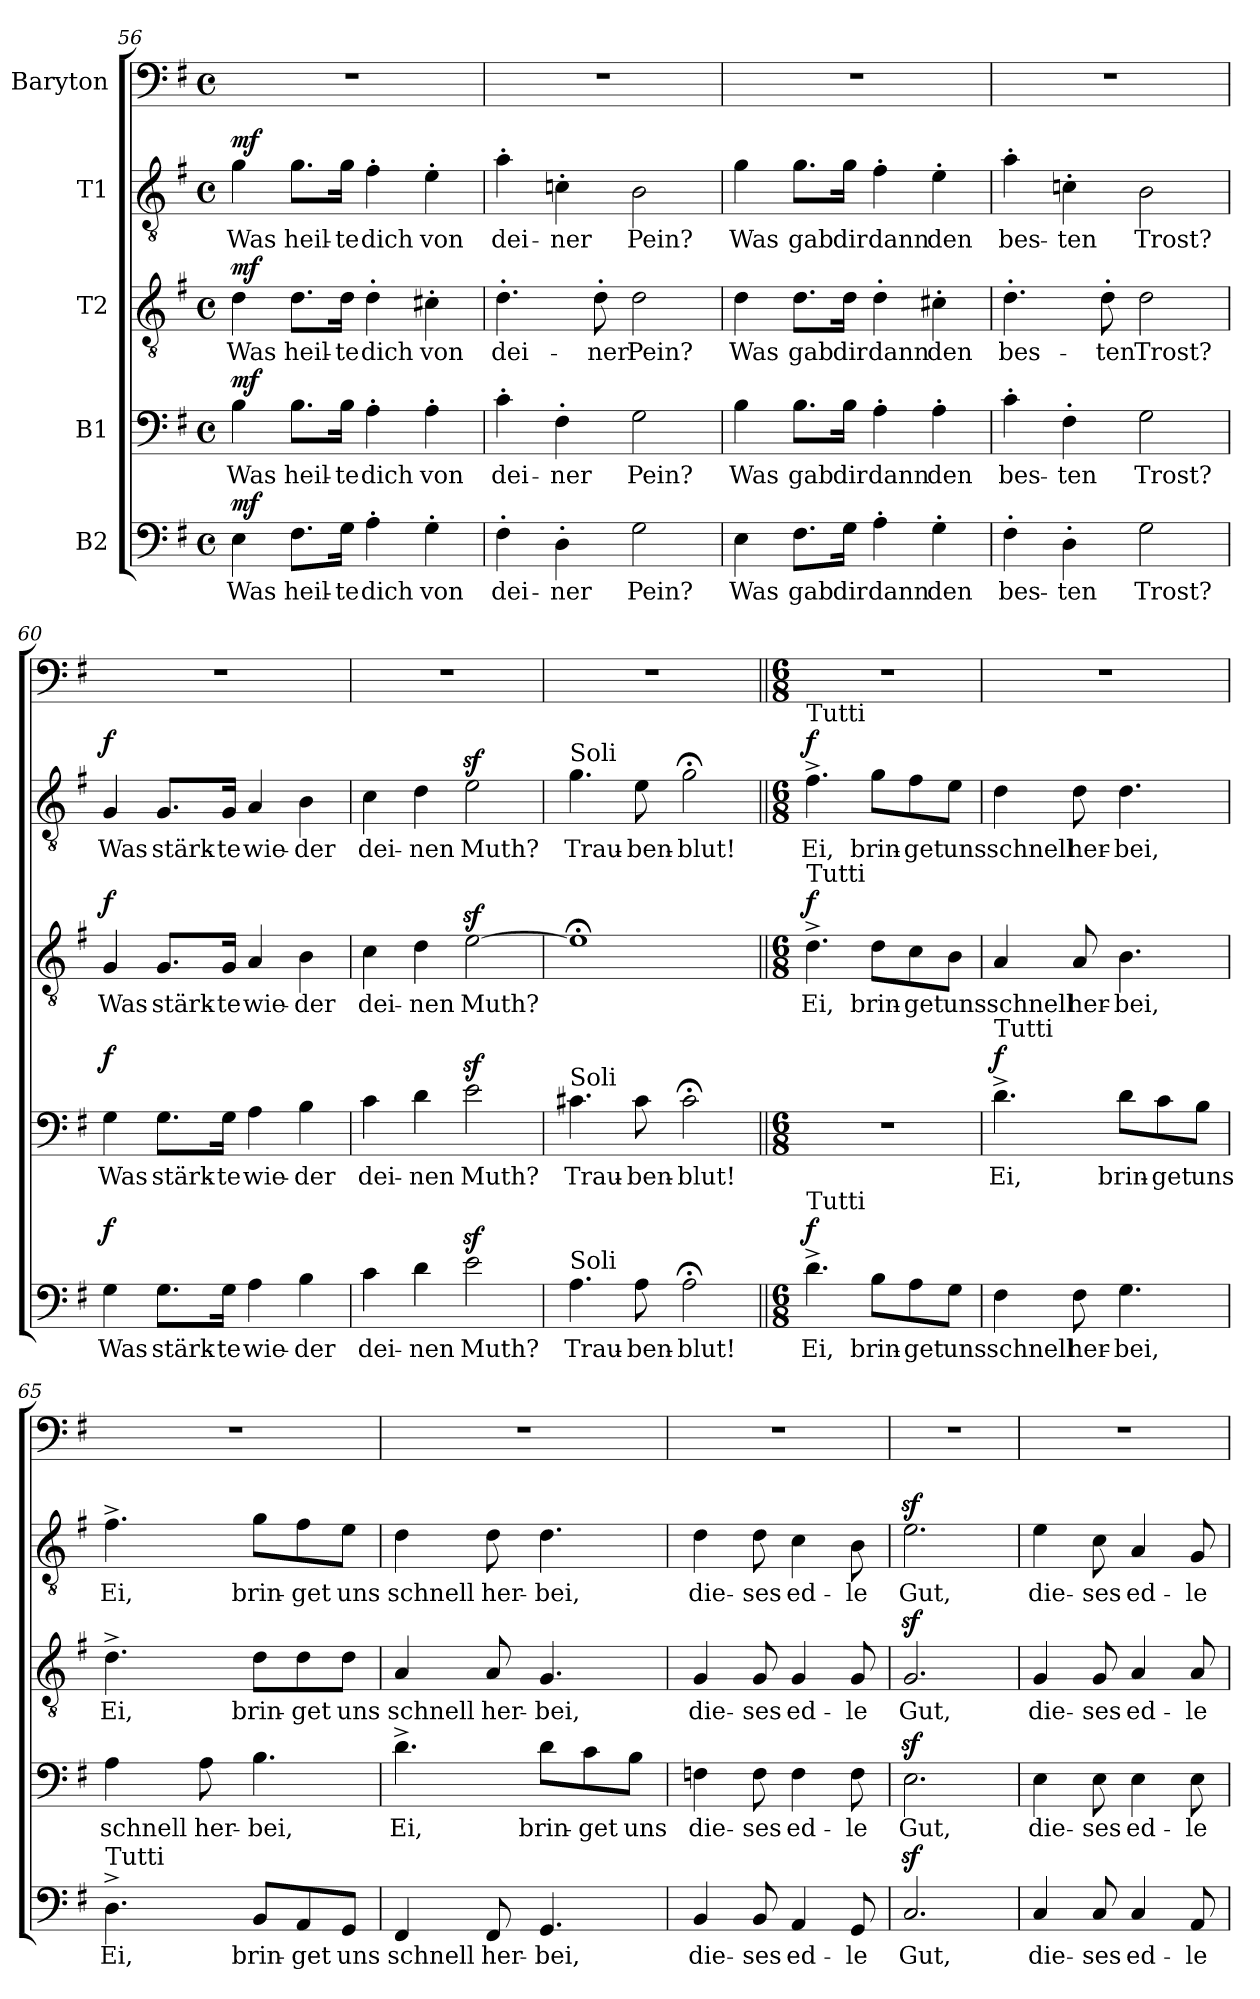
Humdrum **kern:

**kern	**text	**dynam	**kern	**text	**dynam	**kern	**text	**dynam	**kern	**text	**dynam	**kern
*part5	*part5	*part5	*part4	*part4	*part4	*part3	*part3	*part3	*part2	*part2	*part2	*part1
*staff5	*staff5	*staff5	*staff4	*staff4	*staff4	*staff3	*staff3	*staff3	*staff2	*staff2	*staff2	*staff1
*I"B2	*	*	*I"B1	*	*	*I"T2	*	*	*I"T1	*	*	*I"Baryton
!!LO:PB:g=z
*clefF4	*	*	*clefF4	*	*	*clefGv2	*	*	*clefGv2	*	*	*clefF4
*k[f#]	*	*	*k[f#]	*	*	*k[f#]	*	*	*k[f#]	*	*	*k[f#]
*M4/4	*	*	*M4/4	*	*	*M4/4	*	*	*M4/4	*	*	*M4/4
*met(c)	*	*	*met(c)	*	*	*met(c)	*	*	*met(c)	*	*	*met(c)
=56	=56	=56	=56	=56	=56	=56	=56	=56	=56	=56	=56	=56
!	!LO:LY:b	!LO:DY:a	!	!LO:LY:b	!LO:DY:a	!	!LO:LY:b	!LO:DY:a	!	!LO:LY:b	!LO:DY:a	!
4E\	Was	mf	4B\	Was	mf	4d\	Was	mf	4g\	Was	mf	1r
!	!LO:LY:b	!	!	!LO:LY:b	!	!	!LO:LY:b	!	!	!LO:LY:b	!	!
8.F#\L	heil-	.	8.B\L	heil-	.	8.d\L	heil-	.	8.g\L	heil-	.	.
!	!LO:LY:b	!	!	!LO:LY:b	!	!	!LO:LY:b	!	!	!LO:LY:b	!	!
16G\Jk	-te	.	16B\Jk	-te	.	16d\Jk	-te	.	16g\Jk	-te	.	.
!	!LO:LY:b	!	!	!LO:LY:b	!	!	!LO:LY:b	!	!	!LO:LY:b	!	!
4A'\	dich	.	4A'\	dich	.	4d'\	dich	.	4f#'\	dich	.	.
!	!LO:LY:b	!	!	!LO:LY:b	!	!	!LO:LY:b	!	!	!LO:LY:b	!	!
4G'\	von	.	4A'\	von	.	4c#X'\	von	.	4e'\	von	.	.
=57	=57	=57	=57	=57	=57	=57	=57	=57	=57	=57	=57	=57
!	!LO:LY:b	!	!	!LO:LY:b	!	!	!LO:LY:b	!	!	!LO:LY:b	!	!
4F#'\	dei-	.	4c'\	dei-	.	4.d'\	dei-	.	4a'\	dei-	.	1r
!	!LO:LY:b	!	!	!LO:LY:b	!	!	!	!	!	!LO:LY:b	!	!
4D'\	-ner	.	4F#'\	-ner	.	.	.	.	4cn'\	-ner	.	.
!	!	!	!	!	!	!	!LO:LY:b	!	!	!	!	!
.	.	.	.	.	.	8d'\	-ner	.	.	.	.	.
!	!LO:LY:b	!	!	!LO:LY:b	!	!	!LO:LY:b	!	!	!LO:LY:b	!	!
2G\	Pein?	.	2G\	Pein?	.	2d\	Pein?	.	2B\	Pein?	.	.
=58	=58	=58	=58	=58	=58	=58	=58	=58	=58	=58	=58	=58
!	!LO:LY:b	!	!	!LO:LY:b	!	!	!LO:LY:b	!	!	!LO:LY:b	!	!
4E\	Was	.	4B\	Was	.	4d\	Was	.	4g\	Was	.	1r
!	!LO:LY:b	!	!	!LO:LY:b	!	!	!LO:LY:b	!	!	!LO:LY:b	!	!
8.F#\L	gab	.	8.B\L	gab	.	8.d\L	gab	.	8.g\L	gab	.	.
!	!LO:LY:b	!	!	!LO:LY:b	!	!	!LO:LY:b	!	!	!LO:LY:b	!	!
16G\Jk	dir	.	16B\Jk	dir	.	16d\Jk	dir	.	16g\Jk	dir	.	.
!	!LO:LY:b	!	!	!LO:LY:b	!	!	!LO:LY:b	!	!	!LO:LY:b	!	!
4A'\	dann	.	4A'\	dann	.	4d'\	dann	.	4f#'\	dann	.	.
!	!LO:LY:b	!	!	!LO:LY:b	!	!	!LO:LY:b	!	!	!LO:LY:b	!	!
4G'\	den	.	4A'\	den	.	4c#X'\	den	.	4e'\	den	.	.
=59	=59	=59	=59	=59	=59	=59	=59	=59	=59	=59	=59	=59
!	!LO:LY:b	!	!	!LO:LY:b	!	!	!LO:LY:b	!	!	!LO:LY:b	!	!
4F#'\	bes-	.	4c'\	bes-	.	4.d'\	bes-	.	4a'\	bes-	.	1r
!	!LO:LY:b	!	!	!LO:LY:b	!	!	!	!	!	!LO:LY:b	!	!
4D'\	-ten	.	4F#'\	-ten	.	.	.	.	4cn'\	-ten	.	.
!	!	!	!	!	!	!	!LO:LY:b	!	!	!	!	!
.	.	.	.	.	.	8d'\	-ten	.	.	.	.	.
!	!LO:LY:b	!	!	!LO:LY:b	!	!	!LO:LY:b	!	!	!LO:LY:b	!	!
2G\	Trost?	.	2G\	Trost?	.	2d\	Trost?	.	2B\	Trost?	.	.
=60	=60	=60	=60	=60	=60	=60	=60	=60	=60	=60	=60	=60
!	!LO:LY:b	!LO:DY:a	!	!LO:LY:b	!LO:DY:a	!	!LO:LY:b	!LO:DY:a	!	!LO:LY:b	!LO:DY:a	!
4G\	Was	f	4G\	Was	f	4G/	Was	f	4G/	Was	f	1r
!	!LO:LY:b	!	!	!LO:LY:b	!	!	!LO:LY:b	!	!	!LO:LY:b	!	!
8.G\L	stärk-	.	8.G\L	stärk-	.	8.G/L	stärk-	.	8.G/L	stärk-	.	.
!	!LO:LY:b	!	!	!LO:LY:b	!	!	!LO:LY:b	!	!	!LO:LY:b	!	!
16G\Jk	-te	.	16G\Jk	-te	.	16G/Jk	-te	.	16G/Jk	-te	.	.
!	!LO:LY:b	!	!	!LO:LY:b	!	!	!LO:LY:b	!	!	!LO:LY:b	!	!
4A\	wie-	.	4A\	wie-	.	4A/	wie-	.	4A/	wie-	.	.
!	!LO:LY:b	!	!	!LO:LY:b	!	!	!LO:LY:b	!	!	!LO:LY:b	!	!
4B\	-der	.	4B\	-der	.	4B\	-der	.	4B\	-der	.	.
=61	=61	=61	=61	=61	=61	=61	=61	=61	=61	=61	=61	=61
!	!LO:LY:b	!	!	!LO:LY:b	!	!	!LO:LY:b	!	!	!LO:LY:b	!	!
4c\	dei-	.	4c\	dei-	.	4c\	dei-	.	4c\	dei-	.	1r
!	!LO:LY:b	!	!	!LO:LY:b	!	!	!LO:LY:b	!	!	!LO:LY:b	!	!
4d\	-nen	.	4d\	-nen	.	4d\	-nen	.	4d\	-nen	.	.
!	!LO:LY:b	!	!	!LO:LY:b	!	!	!LO:LY:b	!	!	!LO:LY:b	!	!
2ez>\	Muth?	.	2ez>\	Muth?	.	[2ez>\	Muth?	.	2ez>\	Muth?	.	.
!!LO:LB:g=z
=62	=62	=62	=62	=62	=62	=62	=62	=62	=62	=62	=62	=62
!	!	!	!	!	!	!	!	!	!LO:TX:a:t=Soli	!	!	!
!	!	!	!LO:TX:a:t=Soli	!	!	!	!	!	!	!	!	!
!LO:TX:a:t=Soli	!	!	!	!	!	!	!	!	!	!	!	!
!	!LO:LY:b	!	!	!LO:LY:b	!	!	!	!	!	!LO:LY:b	!	!
4.A\	Trau-	.	4.c#X\	Trau-	.	1e;<]	.	.	4.g\	Trau-	.	1r
!	!LO:LY:b	!	!	!LO:LY:b	!	!	!	!	!	!LO:LY:b	!	!
8A\	-ben-	.	8c#\	-ben-	.	.	.	.	8e\	-ben-	.	.
!	!LO:LY:b	!	!	!LO:LY:b	!	!	!	!	!	!LO:LY:b	!	!
2A;<\	-blut!	.	2c#;<\	-blut!	.	.	.	.	2g;<\	-blut!	.	.
=63||	=63||	=63||	=63||	=63||	=63||	=63||	=63||	=63||	=63||	=63||	=63||	=63||
*M6/8	*	*	*M6/8	*	*	*M6/8	*	*	*M6/8	*	*	*M6/8
*	*	*	*	*	*	*	*	*	*	*	*	*MM180
!	!	!	!	!	!	!	!	!	!LO:TX:a:t=Tutti	!	!	!
!	!	!	!	!	!	!LO:TX:a:t=Tutti	!	!	!	!	!	!
!LO:TX:a:t=Tutti	!	!	!	!	!	!	!	!	!	!	!	!
!	!LO:LY:b	!LO:DY:a	!	!	!	!	!LO:LY:b	!LO:DY:a	!	!LO:LY:b	!LO:DY:a	!
4.d^\	Ei,	f	2.r	.	.	4.d^\	Ei,	f	4.f#^\	Ei,	f	2.r
!	!LO:LY:b	!	!	!	!	!	!LO:LY:b	!	!	!LO:LY:b	!	!
8B\L	brin-	.	.	.	.	8d\L	brin-	.	8g\L	brin-	.	.
!	!LO:LY:b	!	!	!	!	!	!LO:LY:b	!	!	!LO:LY:b	!	!
8A\	-get	.	.	.	.	8c\	-get	.	8f#\	-get	.	.
!	!LO:LY:b	!	!	!	!	!	!LO:LY:b	!	!	!LO:LY:b	!	!
8G\J	uns	.	.	.	.	8B\J	uns	.	8e\J	uns	.	.
=64	=64	=64	=64	=64	=64	=64	=64	=64	=64	=64	=64	=64
!	!	!	!LO:TX:a:t=Tutti	!	!	!	!	!	!	!	!	!
!	!LO:LY:b	!	!	!LO:LY:b	!LO:DY:a	!	!LO:LY:b	!	!	!LO:LY:b	!	!
4F#\	schnell	.	4.d^\	Ei,	f	4A/	schnell	.	4d\	schnell	.	2.r
!	!LO:LY:b	!	!	!	!	!	!LO:LY:b	!	!	!LO:LY:b	!	!
8F#\	her-	.	.	.	.	8A/	her-	.	8d\	her-	.	.
!	!LO:LY:b	!	!	!LO:LY:b	!	!	!LO:LY:b	!	!	!LO:LY:b	!	!
4.G\	-bei,	.	8d\L	brin-	.	4.B\	-bei,	.	4.d\	-bei,	.	.
!	!	!	!	!LO:LY:b	!	!	!	!	!	!	!	!
.	.	.	8c\	-get	.	.	.	.	.	.	.	.
!	!	!	!	!LO:LY:b	!	!	!	!	!	!	!	!
.	.	.	8B\J	uns	.	.	.	.	.	.	.	.
=65	=65	=65	=65	=65	=65	=65	=65	=65	=65	=65	=65	=65
!LO:TX:a:t=Tutti	!	!	!	!	!	!	!	!	!	!	!	!
!	!LO:LY:b	!	!	!LO:LY:b	!	!	!LO:LY:b	!	!	!LO:LY:b	!	!
4.D^\	Ei,	.	4A\	schnell	.	4.d^\	Ei,	.	4.f#^\	Ei,	.	2.r
!	!	!	!	!LO:LY:b	!	!	!	!	!	!	!	!
.	.	.	8A\	her-	.	.	.	.	.	.	.	.
!	!LO:LY:b	!	!	!LO:LY:b	!	!	!LO:LY:b	!	!	!LO:LY:b	!	!
8BB/L	brin-	.	4.B\	-bei,	.	8d\L	brin-	.	8g\L	brin-	.	.
!	!LO:LY:b	!	!	!	!	!	!LO:LY:b	!	!	!LO:LY:b	!	!
8AA/	-get	.	.	.	.	8d\	-get	.	8f#\	-get	.	.
!	!LO:LY:b	!	!	!	!	!	!LO:LY:b	!	!	!LO:LY:b	!	!
8GG/J	uns	.	.	.	.	8d\J	uns	.	8e\J	uns	.	.
=66	=66	=66	=66	=66	=66	=66	=66	=66	=66	=66	=66	=66
!	!LO:LY:b	!	!	!LO:LY:b	!	!	!LO:LY:b	!	!	!LO:LY:b	!	!
4FF#/	schnell	.	4.d^\	Ei,	.	4A/	schnell	.	4d\	schnell	.	2.r
!	!LO:LY:b	!	!	!	!	!	!LO:LY:b	!	!	!LO:LY:b	!	!
8FF#/	her-	.	.	.	.	8A/	her-	.	8d\	her-	.	.
!	!LO:LY:b	!	!	!LO:LY:b	!	!	!LO:LY:b	!	!	!LO:LY:b	!	!
4.GG/	-bei,	.	8d\L	brin-	.	4.G/	-bei,	.	4.d\	-bei,	.	.
!	!	!	!	!LO:LY:b	!	!	!	!	!	!	!	!
.	.	.	8c\	-get	.	.	.	.	.	.	.	.
!	!	!	!	!LO:LY:b	!	!	!	!	!	!	!	!
.	.	.	8B\J	uns	.	.	.	.	.	.	.	.
=67	=67	=67	=67	=67	=67	=67	=67	=67	=67	=67	=67	=67
!	!LO:LY:b	!	!	!LO:LY:b	!	!	!LO:LY:b	!	!	!LO:LY:b	!	!
4BB/	die-	.	4Fn\	die-	.	4G/	die-	.	4d\	die-	.	2.r
!	!LO:LY:b	!	!	!LO:LY:b	!	!	!LO:LY:b	!	!	!LO:LY:b	!	!
8BB/	-ses	.	8F\	-ses	.	8G/	-ses	.	8d\	-ses	.	.
!	!LO:LY:b	!	!	!LO:LY:b	!	!	!LO:LY:b	!	!	!LO:LY:b	!	!
4AA/	ed-	.	4F\	ed-	.	4G/	ed-	.	4c\	ed-	.	.
!	!LO:LY:b	!	!	!LO:LY:b	!	!	!LO:LY:b	!	!	!LO:LY:b	!	!
8GG/	-le	.	8F\	-le	.	8G/	-le	.	8B\	-le	.	.
!!LO:PB:g=z
=68	=68	=68	=68	=68	=68	=68	=68	=68	=68	=68	=68	=68
!	!LO:LY:b	!	!	!LO:LY:b	!	!	!LO:LY:b	!	!	!LO:LY:b	!	!
2.Cz>/	Gut,	.	2.Ez>\	Gut,	.	2.Gz>/	Gut,	.	2.ez>\	Gut,	.	2.r
=69	=69	=69	=69	=69	=69	=69	=69	=69	=69	=69	=69	=69
!	!LO:LY:b	!	!	!LO:LY:b	!	!	!LO:LY:b	!	!	!LO:LY:b	!	!
4C/	die-	.	4E\	die-	.	4G/	die-	.	4e\	die-	.	2.r
!	!LO:LY:b	!	!	!LO:LY:b	!	!	!LO:LY:b	!	!	!LO:LY:b	!	!
8C/	-ses	.	8E\	-ses	.	8G/	-ses	.	8c\	-ses	.	.
!	!LO:LY:b	!	!	!LO:LY:b	!	!	!LO:LY:b	!	!	!LO:LY:b	!	!
4C/	ed-	.	4E\	ed-	.	4A/	ed-	.	4A/	ed-	.	.
!	!LO:LY:b	!	!	!LO:LY:b	!	!	!LO:LY:b	!	!	!LO:LY:b	!	!
8AA/	-le	.	8E\	-le	.	8A/	-le	.	8G/	-le	.	.
=	=	=	=	=	=	=	=	=	=	=	=	=
*-	*-	*-	*-	*-	*-	*-	*-	*-	*-	*-	*-	*-
